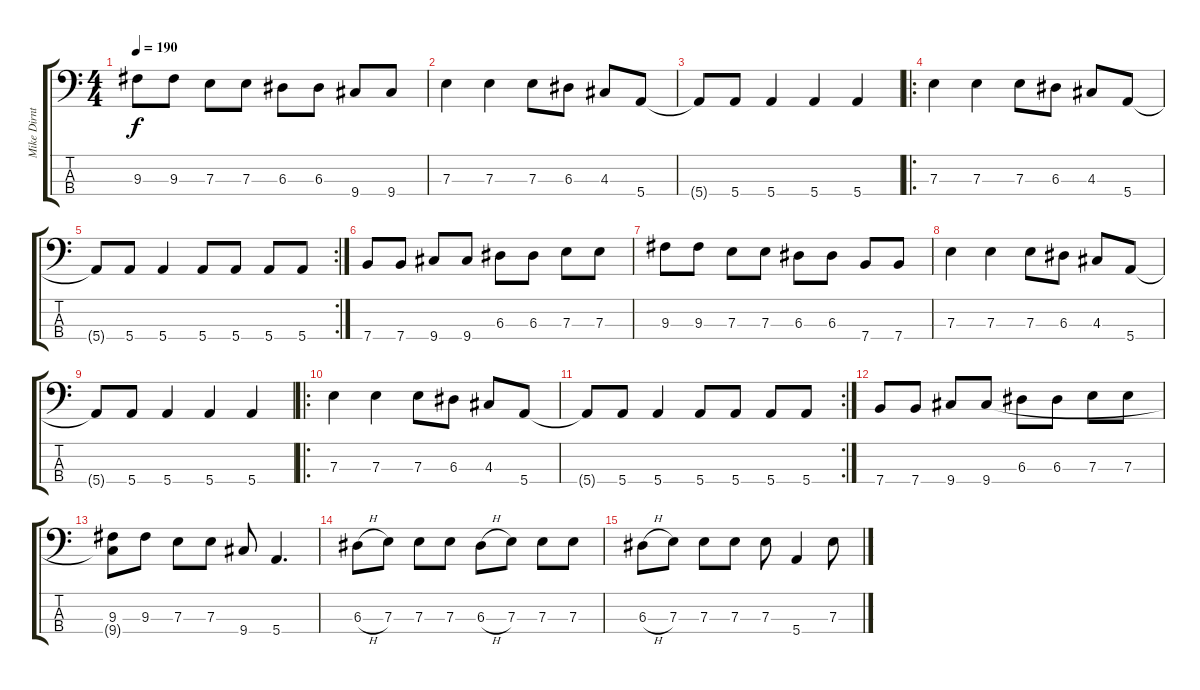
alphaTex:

\track ("Mike Dirnt" "Mike Dirnt") {instrument electricbasspick}
\staff {score tabs}
\tuning (G2 D2 A1 E1) {hide}
\ts (4 4)
\tempo 190
\clef f4
\ks c
9.3.8{dy f} 9.3.8 7.3.8 7.3.8 6.3.8 6.3.8 9.4.8 9.4.8 |
7.3.4 7.3.4 7.3.8 6.3.8 4.3.8 5.4.8 |
5.4{t}.8 5.4.8 5.4.4 5.4.4 5.4.4 |
\ro
7.3.4 7.3.4 7.3.8 6.3.8 4.3.8 5.4.8 |
\rc 2
5.4{t}.8 5.4.8 5.4.4 5.4.8 5.4.8 5.4.8 5.4.8 |
7.4.8 7.4.8 9.4.8 9.4.8 6.3.8 6.3.8 7.3.8 7.3.8 |
9.3.8 9.3.8 7.3.8 7.3.8 6.3.8 6.3.8 7.4.8 7.4.8 |
7.3.4 7.3.4 7.3.8 6.3.8 4.3.8 5.4.8 |
5.4{t}.8 5.4.8 5.4.4 5.4.4 5.4.4 |
\ro
7.3.4 7.3.4 7.3.8 6.3.8 4.3.8 5.4.8 |
\rc 2
5.4{t}.8 5.4.8 5.4.4 5.4.8 5.4.8 5.4.8 5.4.8 |
7.4.8 7.4.8 9.4.8 9.4.8 6.3.8 6.3.8 7.3.8 7.3.8 |
(9.3 9.4{t}).8 9.3.8 7.3.8 7.3.8 9.4.8 5.4.4{d} |
6.3{h}.8 7.3.8 7.3.8 7.3.8 6.3{h}.8 7.3.8 7.3.8 7.3.8 |
6.3{h}.8 7.3.8 7.3.8 7.3.8 7.3.8 5.4.4 7.3.8
